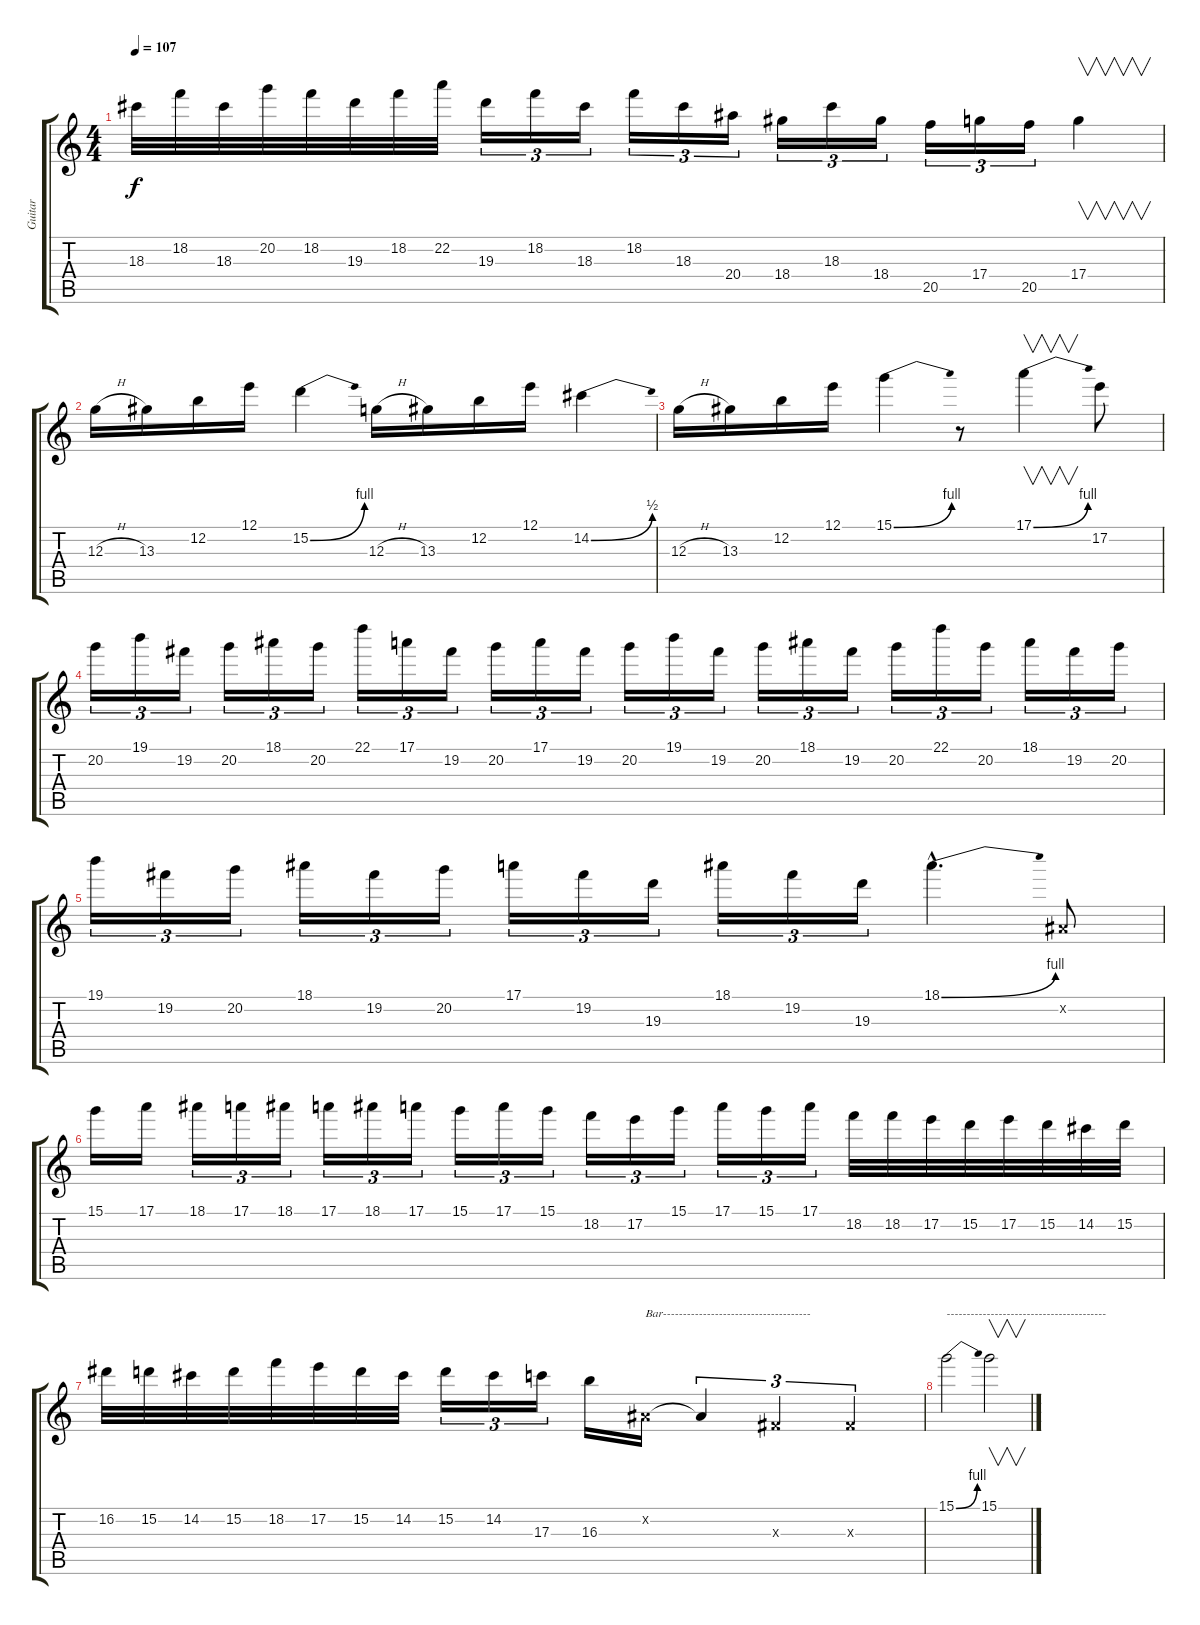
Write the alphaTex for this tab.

\track ("Guitar" "Guitar") {instrument distortionguitar}
\staff {score tabs}
\tuning (E4 B3 G3 D3 A2 E2) {hide}
\ts (4 4)
\tempo 107
\clef g2
\ks c
18.3.32{dy f} 18.2.32 18.3.32 20.2.32 18.2.32 19.3.32 18.2.32 22.2.32 19.3.16{tu (3 2)} 18.2.16{tu (3 2)} 18.3.16{tu (3 2)} 18.2.16{tu (3 2)} 18.3.16{tu (3 2)} 20.4.16{tu (3 2)} 18.4.16{tu (3 2)} 18.3.16{tu (3 2)} 18.4.16{tu (3 2)} 20.5.16{tu (3 2)} 17.4.16{tu (3 2)} 20.5.16{tu (3 2)} 17.4.4{v} |
12.3{h}.16 13.3.16 12.2.16 12.1.16 15.2{be (bend 0 0 60 4)}.4 12.3{h}.16 13.3.16 12.2.16 12.1.16 14.2{be (bend 0 0 60 2)}.4 |
12.3{h}.16 13.3.16 12.2.16 12.1.16 15.1{be (bend 0 0 60 4)}.4 r.8 17.1{be (bend 0 0 60 4)}.4{v} 17.2.8 |
20.2.16{tu (3 2)} 19.1.16{tu (3 2)} 19.2.16{tu (3 2)} 20.2.16{tu (3 2)} 18.1.16{tu (3 2)} 20.2.16{tu (3 2)} 22.1.16{tu (3 2)} 17.1.16{tu (3 2)} 19.2.16{tu (3 2)} 20.2.16{tu (3 2)} 17.1.16{tu (3 2)} 19.2.16{tu (3 2)} 20.2.16{tu (3 2)} 19.1.16{tu (3 2)} 19.2.16{tu (3 2)} 20.2.16{tu (3 2)} 18.1.16{tu (3 2)} 19.2.16{tu (3 2)} 20.2.16{tu (3 2)} 22.1.16{tu (3 2)} 20.2.16{tu (3 2)} 18.1.16{tu (3 2)} 19.2.16{tu (3 2)} 20.2.16{tu (3 2)} |
19.1.16{tu (3 2)} 19.2.16{tu (3 2)} 20.2.16{tu (3 2)} 18.1.16{tu (3 2)} 19.2.16{tu (3 2)} 20.2.16{tu (3 2)} 17.1.16{tu (3 2)} 19.2.16{tu (3 2)} 19.3.16{tu (3 2)} 18.1.16{tu (3 2)} 19.2.16{tu (3 2)} 19.3.16{tu (3 2)} 18.1{be (bend 0 0 60 4) hac}.4{d} -1.2{x}.8 |
15.1.16 17.1.16 18.1.16{tu (3 2)} 17.1.16{tu (3 2)} 18.1.16{tu (3 2)} 17.1.16{tu (3 2)} 18.1.16{tu (3 2)} 17.1.16{tu (3 2)} 15.1.16{tu (3 2)} 17.1.16{tu (3 2)} 15.1.16{tu (3 2)} 18.2.16{tu (3 2)} 17.2.16{tu (3 2)} 15.1.16{tu (3 2)} 17.1.16{tu (3 2)} 15.1.16{tu (3 2)} 17.1.16{tu (3 2)} 18.2.32 18.2.32 17.2.32 15.2.32 17.2.32 15.2.32 14.2.32 15.2.32 |
16.2.32 15.2.32 14.2.32 15.2.32 18.2.32 17.2.32 15.2.32 14.2.32 15.2.16{tu (3 2)} 14.2.16{tu (3 2)} 17.3.16{tu (3 2)} 16.3.16 -1.2{x}.16{txt "Bar-------------------------------------"} -1.2{t}.4{tu (3 2)} -1.3{x}.4{tu (3 2)} -1.3{x}.4{tu (3 2)} |
15.1{be (bend 0 0 60 4)}.2{txt "----------------------------------------"} 15.1.2{v}
